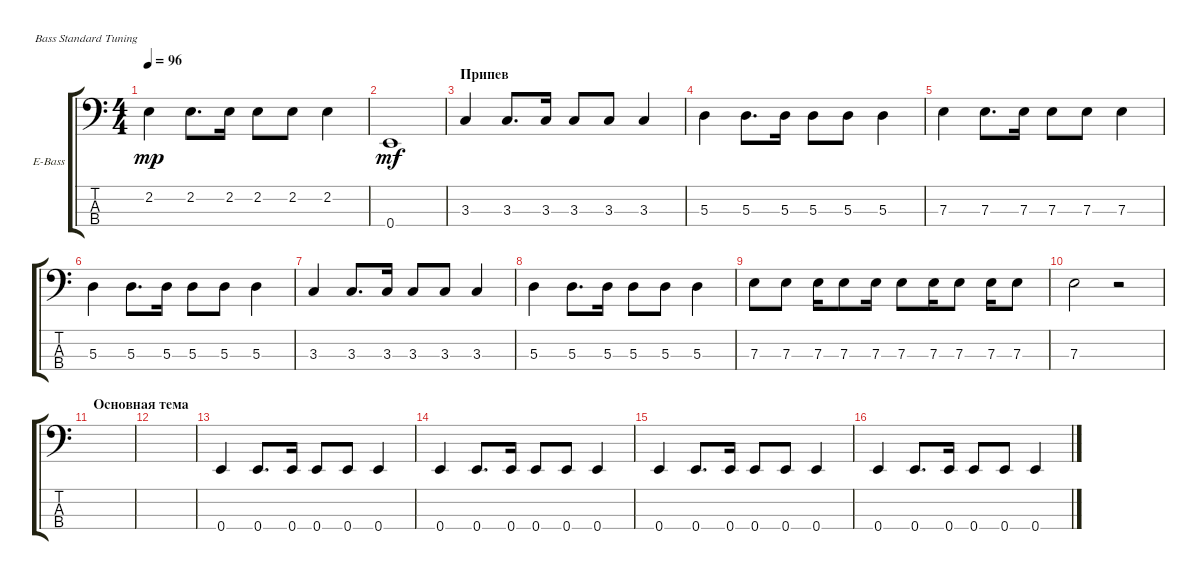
\bracketExtendMode groupsimilarinstruments
\firstSystemTrackNameOrientation horizontal
\otherSystemsTrackNameOrientation horizontal
\track ("Electric Bass" "E-Bass") {instrument electricbassfinger}
\staff {score tabs}
\tuning (G2 D2 A1 E1)
\ts (4 4)
\tempo 96
\clef f4
\ks c
2.2.4{dy mp} 2.2.8{d} 2.2.16 2.2.8 2.2.8 2.2.4 |
0.4.1{dy mf} |
\section ("" "Припев")
3.3.4 3.3.8{d} 3.3.16 3.3.8 3.3.8 3.3.4 |
5.3.4 5.3.8{d} 5.3.16 5.3.8 5.3.8 5.3.4 |
7.3.4 7.3.8{d} 7.3.16 7.3.8 7.3.8 7.3.4 |
5.3.4 5.3.8{d} 5.3.16 5.3.8 5.3.8 5.3.4 |
3.3.4 3.3.8{d} 3.3.16 3.3.8 3.3.8 3.3.4 |
5.3.4 5.3.8{d} 5.3.16 5.3.8 5.3.8 5.3.4 |
7.3.8 7.3.8 7.3.16 7.3.8 7.3.16 7.3.8 7.3.16 7.3.8 7.3.16 7.3.8 |
7.3.2 r.2 |
\section ("" "Основная тема")
|
|
0.4.4 0.4.8{d} 0.4.16 0.4.8 0.4.8 0.4.4 |
0.4.4 0.4.8{d} 0.4.16 0.4.8 0.4.8 0.4.4 |
0.4.4 0.4.8{d} 0.4.16 0.4.8 0.4.8 0.4.4 |
0.4.4 0.4.8{d} 0.4.16 0.4.8 0.4.8 0.4.4
